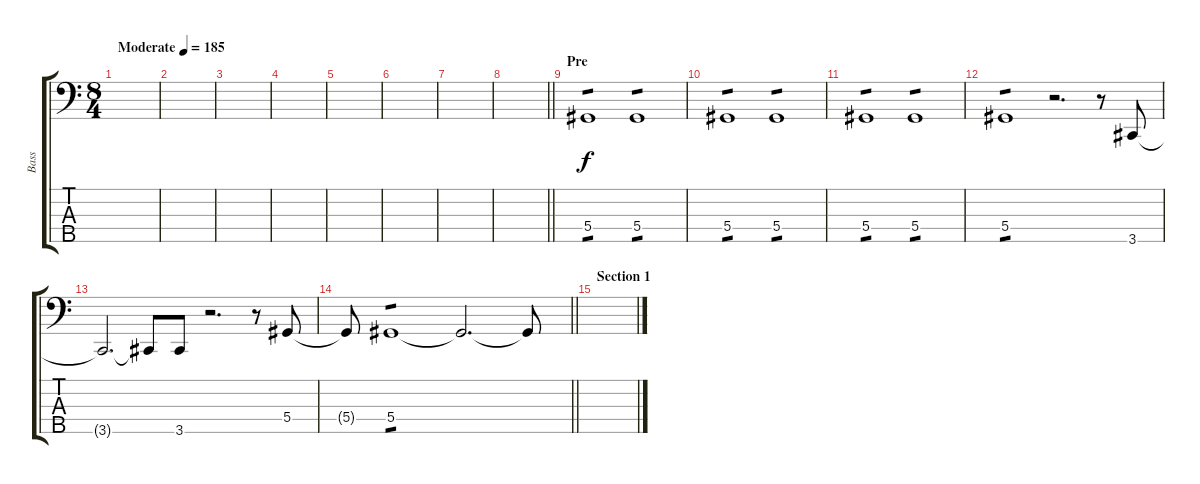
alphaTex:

\track ("Bass" "Bass") {instrument electricbassfinger}
\staff {score tabs}
\tuning (Gb2 Db2 Ab1 Eb1 Bb0) {hide}
\ts (8 4)
\tempo (185 "Moderate")
\clef f4
\ks c
|
|
|
|
|
|
|
\barLineRight lightlight
|
\section ("" "Pre")
5.4.1{tp 1} 5.4.1{tp 1} |
5.4.1{tp 1} 5.4.1{tp 1} |
5.4.1{tp 1} 5.4.1{tp 1} |
5.4.1{tp 1} r.2{d} r.8 3.5.8 |
3.5{t}.2{d} 3.5{t}.8 3.5.8 r.2{d} r.8 5.4.8 |
\barLineRight lightlight
5.4{t}.8 5.4.1{tp 1} 5.4{t}.2{d} 5.4{t}.8 |
\section ("" "Section 1")
